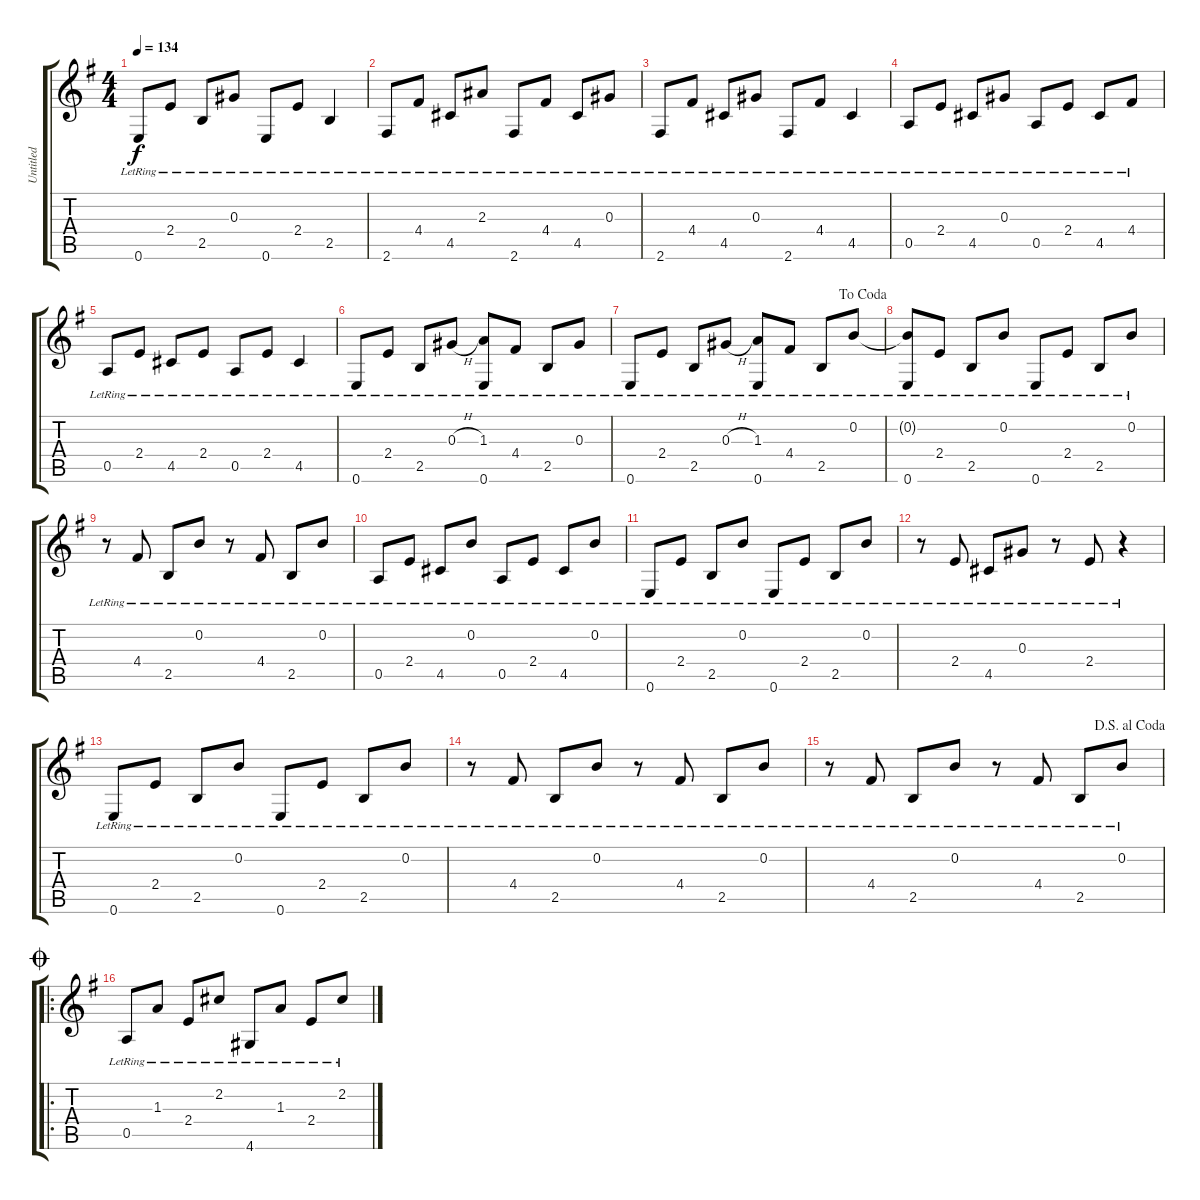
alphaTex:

\track ("Untitled" "Untitled") {instrument acousticguitarsteel}
\staff {score tabs}
\tuning (E4 B3 Ab3 D3 A2 E2) {hide}
\ts (4 4)
\tempo 134
\clef g2
\ks g
0.6{lr}.8{dy f} 2.4{lr}.8 2.5{lr}.8 0.3{lr}.8 0.6{lr}.8 2.4{lr}.8 2.5{lr}.4 |
2.6{lr}.8 4.4{lr}.8 4.5{lr}.8 2.3{lr}.8 2.6{lr}.8 4.4{lr}.8 4.5{lr}.8 0.3{lr}.8 |
2.6{lr}.8 4.4{lr}.8 4.5{lr}.8 0.3{lr}.8 2.6{lr}.8 4.4{lr}.8 4.5{lr}.4 |
0.5{lr}.8 2.4{lr}.8 4.5{lr}.8 0.3{lr}.8 0.5{lr}.8 2.4{lr}.8 4.5{lr}.8 4.4{lr}.8 |
0.5{lr}.8 2.4{lr}.8 4.5{lr}.8 2.4{lr}.8 0.5{lr}.8 2.4{lr}.8 4.5{lr}.4 |
0.6{lr}.8 2.4{lr}.8 2.5{lr}.8 0.3{h lr}.8 (1.3{lr} 0.6{lr}).8 4.4{lr}.8 2.5{lr}.8 0.3{lr}.8 |
\jump dacoda
0.6{lr}.8 2.4{lr}.8 2.5{lr}.8 0.3{h lr}.8 (1.3{lr} 0.6{lr}).8 4.4{lr}.8 2.5{lr}.8 0.2{lr}.8 |
(0.2{t} 0.6{lr}).8 2.4{lr}.8 2.5{lr}.8 0.2{lr}.8 0.6{lr}.8 2.4{lr}.8 2.5{lr}.8 0.2{lr}.8 |
r.8 4.4{lr}.8 2.5{lr}.8 0.2{lr}.8 r.8 4.4{lr}.8 2.5{lr}.8 0.2{lr}.8 |
0.5{lr}.8 2.4{lr}.8 4.5{lr}.8 0.2{lr}.8 0.5{lr}.8 2.4{lr}.8 4.5{lr}.8 0.2{lr}.8 |
0.6{lr}.8 2.4{lr}.8 2.5{lr}.8 0.2{lr}.8 0.6{lr}.8 2.4{lr}.8 2.5{lr}.8 0.2{lr}.8 |
r.8 2.4{lr}.8 4.5{lr}.8 0.3{lr}.8 r.8 2.4{lr}.8 r.4 |
0.6{lr}.8 2.4{lr}.8 2.5{lr}.8 0.2{lr}.8 0.6{lr}.8 2.4{lr}.8 2.5{lr}.8 0.2{lr}.8 |
r.8 4.4{lr}.8 2.5{lr}.8 0.2{lr}.8 r.8 4.4{lr}.8 2.5{lr}.8 0.2{lr}.8 |
\jump dalsegnoalcoda
r.8 4.4{lr}.8 2.5{lr}.8 0.2{lr}.8 r.8 4.4{lr}.8 2.5{lr}.8 0.2{lr}.8 |
\ro
\jump coda
0.5{lr}.8 1.3{lr}.8 2.4{lr}.8 2.2{lr}.8 4.6{lr}.8 1.3{lr}.8 2.4{lr}.8 2.2{lr}.8
